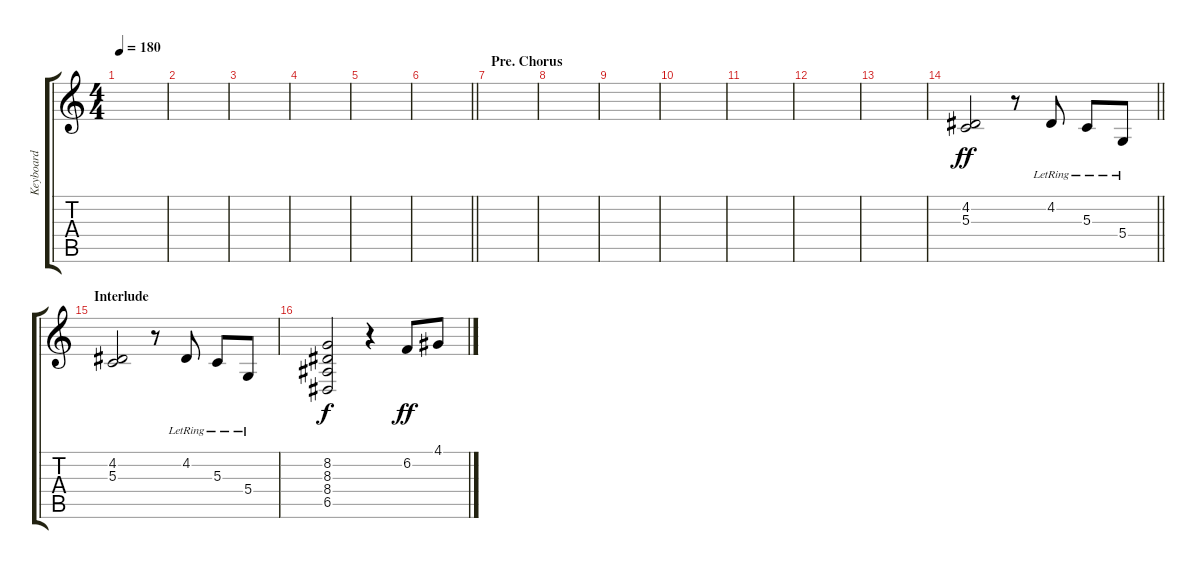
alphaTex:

\track ("Keyboard" "Keyboard") {instrument harpsichord}
\staff {score tabs}
\tuning (E4 B3 G3 D3 A2 E2) {hide}
\ts (4 4)
\tempo 180
\clef g2
\ks c
|
|
|
|
|
\barLineRight lightlight
|
\section ("" "Pre. Chorus")
|
|
|
|
|
|
|
\barLineRight lightlight
(4.2 5.3).2{dy ff} r.8 4.2{lr}.8 5.3{lr}.8 5.4{lr}.8 |
\section ("" "Interlude")
(4.2 5.3).2 r.8 4.2{lr}.8 5.3{lr}.8 5.4{lr}.8 |
(8.2 8.3 8.4 6.5).2{dy f} r.4 6.2.8{dy ff} 4.1.8
